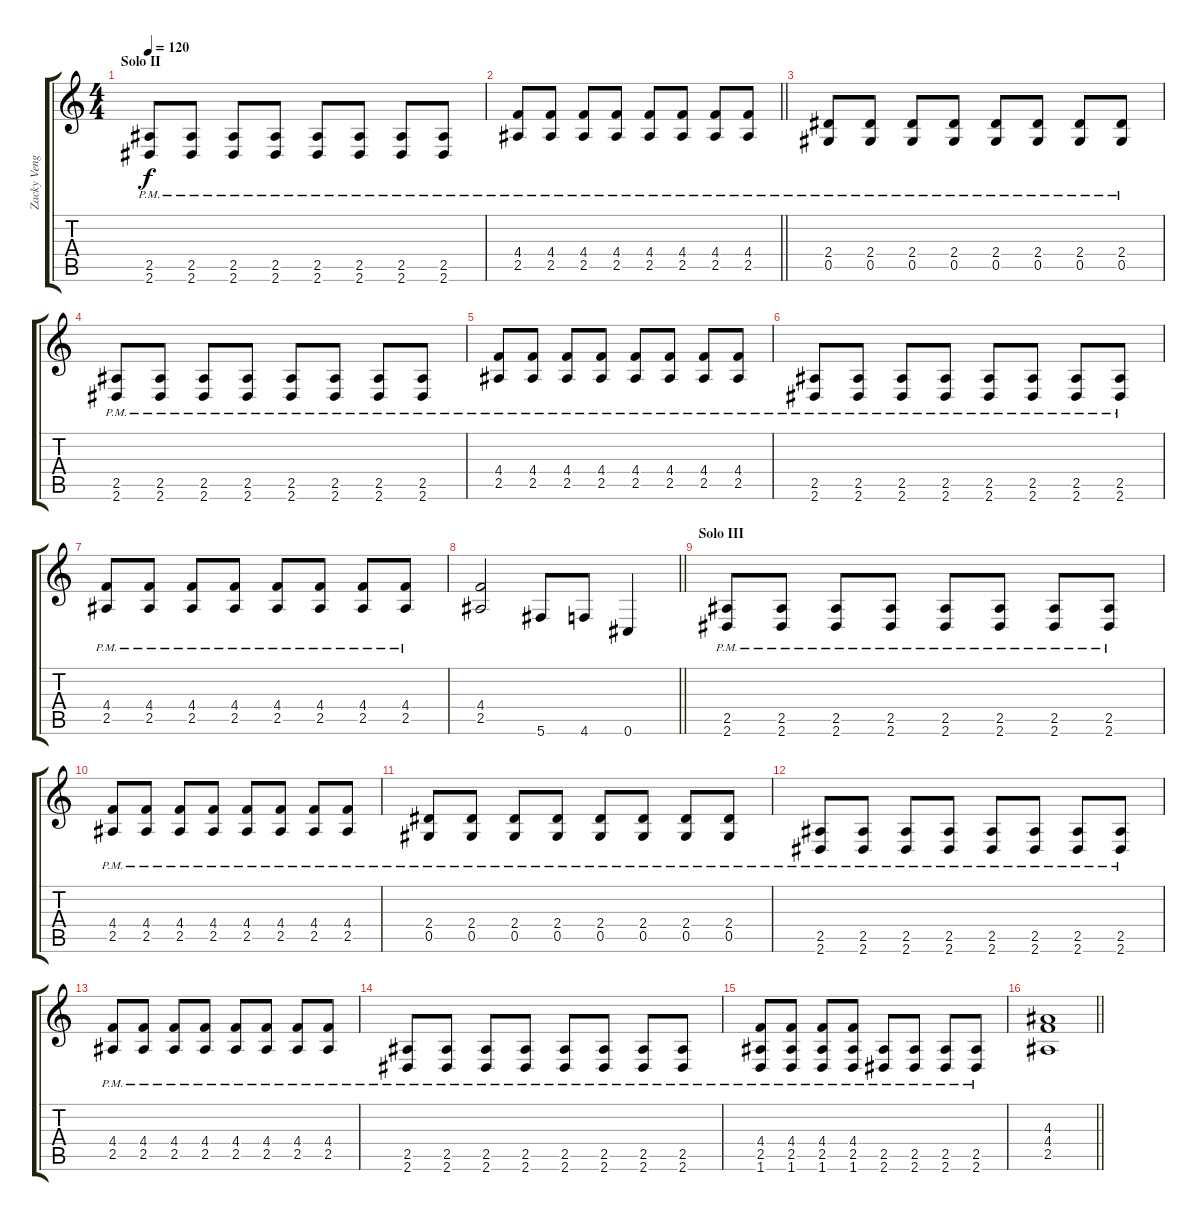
\track ("Zacky Vengeance" "Zacky Veng") {instrument distortionguitar}
\staff {score tabs}
\tuning (Eb4 Bb3 Gb3 Db3 Ab2 Db2) {hide}
\ts (4 4)
\section ("" "Solo II")
\tempo 120
\clef g2
\ks c
(2.5{pm} 2.6{pm}).8{dy f} (2.5{pm} 2.6{pm}).8 (2.5{pm} 2.6{pm}).8 (2.5{pm} 2.6{pm}).8 (2.5{pm} 2.6{pm}).8 (2.5{pm} 2.6{pm}).8 (2.5{pm} 2.6{pm}).8 (2.5{pm} 2.6{pm}).8 |
\barLineRight lightlight
(4.4{pm} 2.5{pm}).8 (4.4{pm} 2.5{pm}).8 (4.4{pm} 2.5{pm}).8 (4.4{pm} 2.5{pm}).8 (4.4{pm} 2.5{pm}).8 (4.4{pm} 2.5{pm}).8 (4.4{pm} 2.5{pm}).8 (4.4{pm} 2.5{pm}).8 |
(2.4{pm} 0.5{pm}).8 (2.4{pm} 0.5{pm}).8 (2.4{pm} 0.5{pm}).8 (2.4{pm} 0.5{pm}).8 (2.4{pm} 0.5{pm}).8 (2.4{pm} 0.5{pm}).8 (2.4{pm} 0.5{pm}).8 (2.4{pm} 0.5{pm}).8 |
(2.5{pm} 2.6{pm}).8 (2.5{pm} 2.6{pm}).8 (2.5{pm} 2.6{pm}).8 (2.5{pm} 2.6{pm}).8 (2.5{pm} 2.6{pm}).8 (2.5{pm} 2.6{pm}).8 (2.5{pm} 2.6{pm}).8 (2.5{pm} 2.6{pm}).8 |
(4.4{pm} 2.5{pm}).8 (4.4{pm} 2.5{pm}).8 (4.4{pm} 2.5{pm}).8 (4.4{pm} 2.5{pm}).8 (4.4{pm} 2.5{pm}).8 (4.4{pm} 2.5{pm}).8 (4.4{pm} 2.5{pm}).8 (4.4{pm} 2.5{pm}).8 |
(2.5{pm} 2.6{pm}).8 (2.5{pm} 2.6{pm}).8 (2.5{pm} 2.6{pm}).8 (2.5{pm} 2.6{pm}).8 (2.5{pm} 2.6{pm}).8 (2.5{pm} 2.6{pm}).8 (2.5{pm} 2.6{pm}).8 (2.5{pm} 2.6{pm}).8 |
(4.4{pm} 2.5{pm}).8 (4.4{pm} 2.5{pm}).8 (4.4{pm} 2.5{pm}).8 (4.4{pm} 2.5{pm}).8 (4.4{pm} 2.5{pm}).8 (4.4{pm} 2.5{pm}).8 (4.4{pm} 2.5{pm}).8 (4.4{pm} 2.5{pm}).8 |
\barLineRight lightlight
(4.4 2.5).2 5.6.8 4.6.8 0.6.4 |
\section ("" "Solo III")
(2.5{pm} 2.6{pm}).8 (2.5{pm} 2.6{pm}).8 (2.5{pm} 2.6{pm}).8 (2.5{pm} 2.6{pm}).8 (2.5{pm} 2.6{pm}).8 (2.5{pm} 2.6{pm}).8 (2.5{pm} 2.6{pm}).8 (2.5{pm} 2.6{pm}).8 |
(4.4{pm} 2.5{pm}).8 (4.4{pm} 2.5{pm}).8 (4.4{pm} 2.5{pm}).8 (4.4{pm} 2.5{pm}).8 (4.4{pm} 2.5{pm}).8 (4.4{pm} 2.5{pm}).8 (4.4{pm} 2.5{pm}).8 (4.4{pm} 2.5{pm}).8 |
(2.4{pm} 0.5{pm}).8 (2.4{pm} 0.5{pm}).8 (2.4{pm} 0.5{pm}).8 (2.4{pm} 0.5{pm}).8 (2.4{pm} 0.5{pm}).8 (2.4{pm} 0.5{pm}).8 (2.4{pm} 0.5{pm}).8 (2.4{pm} 0.5{pm}).8 |
(2.5{pm} 2.6{pm}).8 (2.5{pm} 2.6{pm}).8 (2.5{pm} 2.6{pm}).8 (2.5{pm} 2.6{pm}).8 (2.5{pm} 2.6{pm}).8 (2.5{pm} 2.6{pm}).8 (2.5{pm} 2.6{pm}).8 (2.5{pm} 2.6{pm}).8 |
(4.4{pm} 2.5{pm}).8 (4.4{pm} 2.5{pm}).8 (4.4{pm} 2.5{pm}).8 (4.4{pm} 2.5{pm}).8 (4.4{pm} 2.5{pm}).8 (4.4{pm} 2.5{pm}).8 (4.4{pm} 2.5{pm}).8 (4.4{pm} 2.5{pm}).8 |
(2.5{pm} 2.6{pm}).8 (2.5{pm} 2.6{pm}).8 (2.5{pm} 2.6{pm}).8 (2.5{pm} 2.6{pm}).8 (2.5{pm} 2.6{pm}).8 (2.5{pm} 2.6{pm}).8 (2.5{pm} 2.6{pm}).8 (2.5{pm} 2.6{pm}).8 |
(4.4{pm} 2.5{pm} 1.6{pm}).8 (4.4{pm} 2.5{pm} 1.6{pm}).8 (4.4{pm} 2.5{pm} 1.6{pm}).8 (4.4{pm} 2.5{pm} 1.6{pm}).8 (2.5{pm} 2.6{pm}).8 (2.5{pm} 2.6{pm}).8 (2.5{pm} 2.6{pm}).8 (2.5{pm} 2.6{pm}).8 |
\barLineRight lightlight
(4.3 4.4 2.5).1
